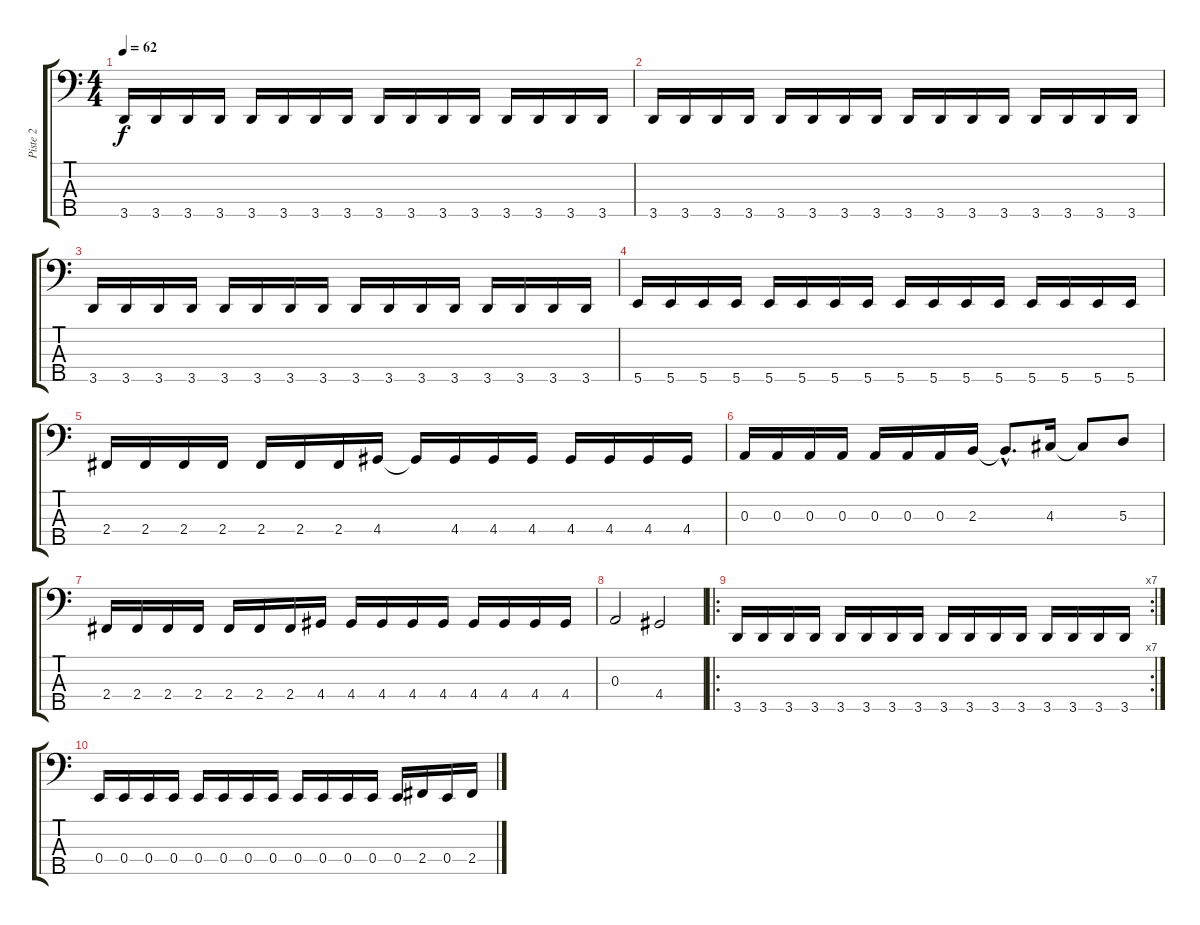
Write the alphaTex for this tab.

\track ("Piste 2" "Piste 2") {instrument electricbassfinger}
\staff {score tabs}
\tuning (G2 D2 A1 E1 B0) {hide}
\ts (4 4)
\tempo 62
\clef f4
\ks c
3.5.16{dy f} 3.5.16 3.5.16 3.5.16 3.5.16 3.5.16 3.5.16 3.5.16 3.5.16 3.5.16 3.5.16 3.5.16 3.5.16 3.5.16 3.5.16 3.5.16 |
3.5.16 3.5.16 3.5.16 3.5.16 3.5.16 3.5.16 3.5.16 3.5.16 3.5.16 3.5.16 3.5.16 3.5.16 3.5.16 3.5.16 3.5.16 3.5.16 |
3.5.16 3.5.16 3.5.16 3.5.16 3.5.16 3.5.16 3.5.16 3.5.16 3.5.16 3.5.16 3.5.16 3.5.16 3.5.16 3.5.16 3.5.16 3.5.16 |
5.5.16 5.5.16 5.5.16 5.5.16 5.5.16 5.5.16 5.5.16 5.5.16 5.5.16 5.5.16 5.5.16 5.5.16 5.5.16 5.5.16 5.5.16 5.5.16 |
2.4.16 2.4.16 2.4.16 2.4.16 2.4.16 2.4.16 2.4.16 4.4.16 4.4{t}.16 4.4.16 4.4.16 4.4.16 4.4.16 4.4.16 4.4.16 4.4.16 |
0.3.16 0.3.16 0.3.16 0.3.16 0.3.16 0.3.16 0.3.16 2.3.16 2.3{hac t}.8{d} 4.3.16 4.3{t}.8 5.3.8 |
2.4.16 2.4.16 2.4.16 2.4.16 2.4.16 2.4.16 2.4.16 4.4.16 4.4.16 4.4.16 4.4.16 4.4.16 4.4.16 4.4.16 4.4.16 4.4.16 |
0.3.2 4.4.2 |
\ro
\rc 7
3.5.16 3.5.16 3.5.16 3.5.16 3.5.16 3.5.16 3.5.16 3.5.16 3.5.16 3.5.16 3.5.16 3.5.16 3.5.16 3.5.16 3.5.16 3.5.16 |
0.4.16 0.4.16 0.4.16 0.4.16 0.4.16 0.4.16 0.4.16 0.4.16 0.4.16 0.4.16 0.4.16 0.4.16 0.4.16 2.4.16 0.4.16 2.4.16
